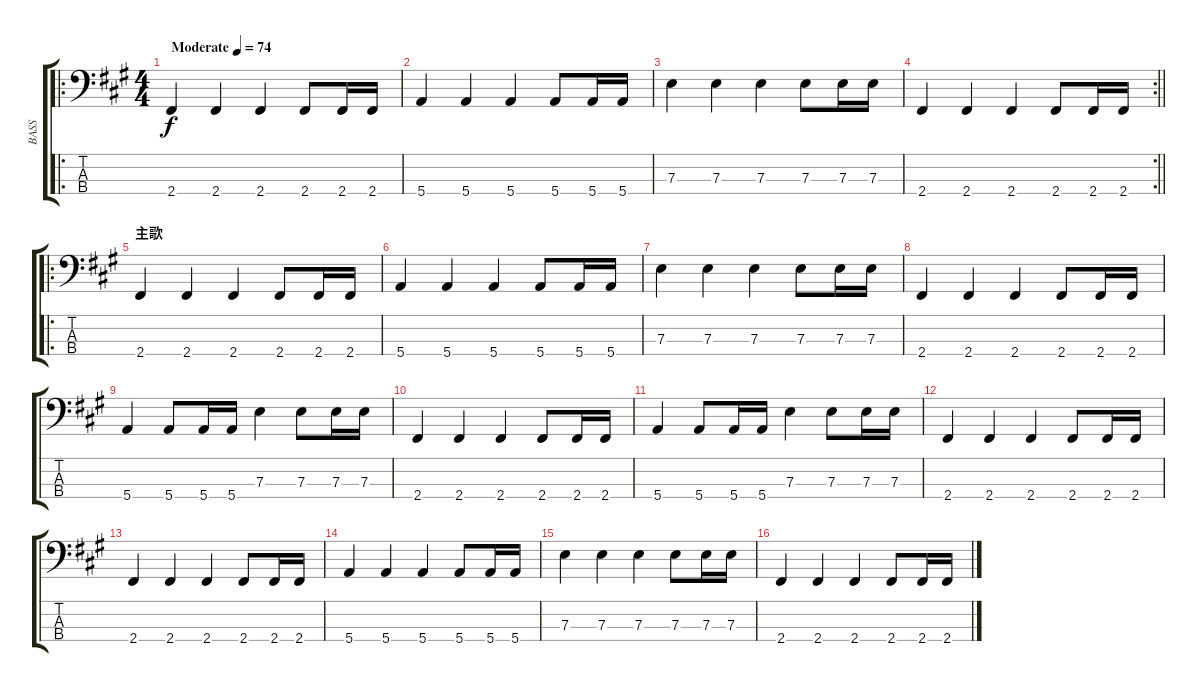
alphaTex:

\track ("BASS" "BASS") {instrument electricbassfinger}
\staff {score tabs}
\tuning (G2 D2 A1 E1) {hide}
\ro
\ts (4 4)
\tempo (74 "Moderate")
\clef f4
\ks a
2.4.4{dy f instrument electricbassfinger} 2.4.4 2.4.4 2.4.8 2.4.16 2.4.16 |
5.4.4 5.4.4 5.4.4 5.4.8 5.4.16 5.4.16 |
7.3.4 7.3.4{txt ""} 7.3.4 7.3.8 7.3.16 7.3.16 |
\rc 2
\barLineRight lightlight
2.4.4 2.4.4 2.4.4 2.4.8 2.4.16 2.4.16 |
\ro
\section ("" "主歌")
2.4.4 2.4.4 2.4.4 2.4.8 2.4.16 2.4.16 |
5.4.4 5.4.4 5.4.4 5.4.8 5.4.16 5.4.16 |
7.3.4 7.3.4 7.3.4 7.3.8 7.3.16 7.3.16 |
2.4.4 2.4.4 2.4.4 2.4.8 2.4.16 2.4.16 |
5.4.4 5.4.8 5.4.16 5.4.16 7.3.4 7.3.8 7.3.16 7.3.16 |
2.4.4 2.4.4 2.4.4 2.4.8 2.4.16 2.4.16 |
5.4.4 5.4.8 5.4.16 5.4.16 7.3.4 7.3.8 7.3.16 7.3.16 |
2.4.4 2.4.4 2.4.4 2.4.8 2.4.16 2.4.16 |
2.4.4 2.4.4 2.4.4 2.4.8 2.4.16 2.4.16 |
5.4.4 5.4.4 5.4.4 5.4.8 5.4.16 5.4.16 |
7.3.4 7.3.4 7.3.4 7.3.8 7.3.16 7.3.16 |
2.4.4 2.4.4 2.4.4 2.4.8 2.4.16 2.4.16
